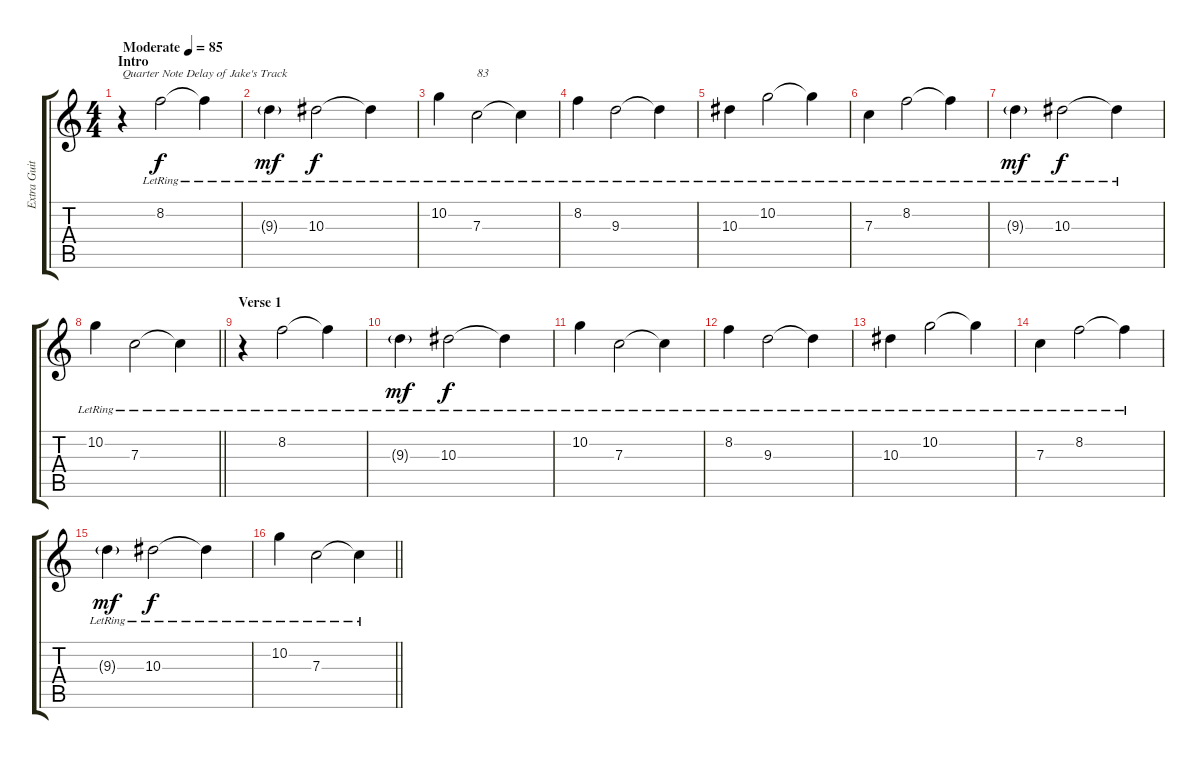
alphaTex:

\track ("Extra Guitar 1" "Extra Guit") {instrument electricguitarjazz}
\staff {score tabs}
\tuning (D4 A3 F3 C3 G2 C2) {hide}
\ts (4 4)
\section ("" "Intro")
\tempo (85 "Moderate")
\clef g2
\ks c
r.4{txt "Quarter Note Delay of Jake's Track" dy f instrument electricguitarjazz} 8.2{lr}.2 8.2{lr t}.4 |
9.3{g lr}.4{dy mf} 10.3{lr}.2{dy f} 10.3{lr t}.4 |
10.2{lr}.4 7.3{lr}.2{txt "83"} 7.3{lr t}.4 |
8.2{lr}.4 9.3{lr}.2 9.3{lr t}.4 |
10.3{lr}.4 10.2{lr}.2 10.2{lr t}.4 |
7.3{lr}.4 8.2{lr}.2 8.2{lr t}.4 |
9.3{g lr}.4{dy mf} 10.3{lr}.2{dy f} 10.3{lr t}.4 |
\barLineRight lightlight
10.2{lr}.4 7.3{lr}.2 7.3{lr t}.4 |
\section ("" "Verse 1")
r.4 8.2{lr}.2 8.2{lr t}.4 |
9.3{g lr}.4{dy mf} 10.3{lr}.2{dy f} 10.3{lr t}.4 |
10.2{lr}.4 7.3{lr}.2 7.3{lr t}.4 |
8.2{lr}.4 9.3{lr}.2 9.3{lr t}.4 |
10.3{lr}.4 10.2{lr}.2 10.2{lr t}.4 |
7.3{lr}.4 8.2{lr}.2 8.2{lr t}.4 |
9.3{g lr}.4{dy mf} 10.3{lr}.2{dy f} 10.3{lr t}.4 |
\barLineRight lightlight
10.2{lr}.4 7.3{lr}.2 7.3{lr t}.4
